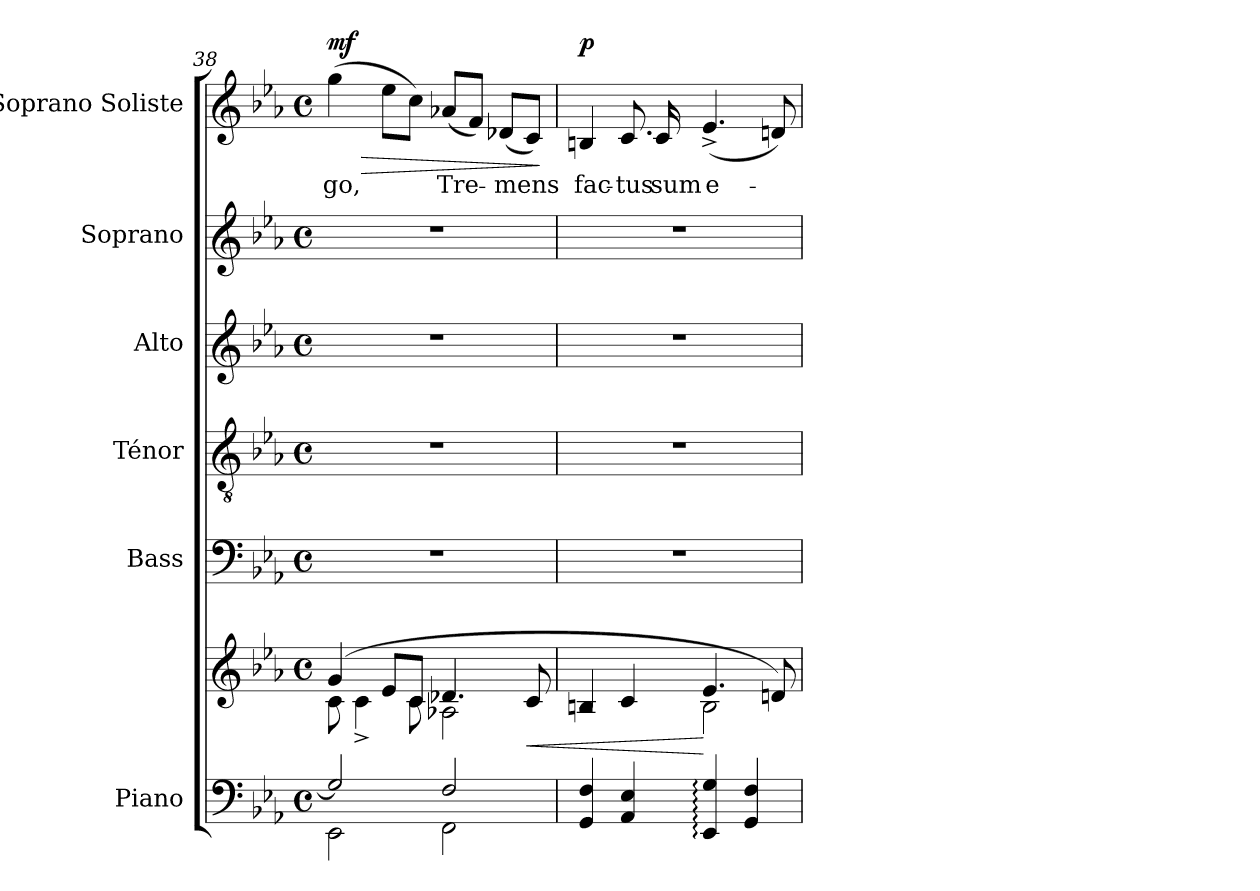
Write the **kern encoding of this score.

**kern	**kern	**dynam	**kern	**kern	**kern	**kern	**kern	**text	**dynam
*part6	*part6	*part6	*part5	*part4	*part3	*part2	*part1	*part1	*part1
*staff7	*staff6	*staff6/7	*staff5	*staff4	*staff3	*staff2	*staff1	*staff1	*staff1
*I"Piano	*	*	*I"Bass	*I"Ténor	*I"Alto	*I"Soprano	*I"Soprano Soliste	*	*
*I'Pno.	*	*	*I'B.	*I'T.	*I'A.	*I'S.	*	*	*
!!LO:LB:g=z
*clefF4	*clefG2	*	*clefF4	*clefGv2	*clefG2	*clefG2	*clefG2	*	*
*k[b-e-a-]	*k[b-e-a-]	*	*k[b-e-a-]	*k[b-e-a-]	*k[b-e-a-]	*k[b-e-a-]	*k[b-e-a-]	*	*
*M4/4	*M4/4	*	*M4/4	*M4/4	*M4/4	*M4/4	*M4/4	*	*
*met(c)	*met(c)	*	*met(c)	*met(c)	*met(c)	*met(c)	*met(c)	*	*
=38	=38	=38	=38	=38	=38	=38	=38	=38	=38
*^	*^	*	*	*	*	*	*	*	*
!	!	!	!	!	!	!	!	!	!	!	!LO:HP:b
!	!	!	!	!	!	!	!	!	!	!	!LO:DY:n=1:a
2G/]	2EE-\	(4g/	8c\	.	1r	1r	1r	1r	(4gg\	-go,	> mf
.	.	.	4c^\	.	.	.	.	.	.	.	.
.	.	8e-/L	.	.	.	.	.	.	8ee-\L	.	.
.	.	8c/J	8c\	.	.	.	.	.	8cc\J)	.	.
2F/	2FF\	4.d-X/	2A-X\	.	.	.	.	.	(>8a-X/L	Tre-	.
.	.	.	.	.	.	.	.	.	8f/J)	.	.
.	.	.	.	.	.	.	.	.	(>8d-X/L	-mens	.
!	!	!	!	!LO:HP:b	!	!	!	!	!	!	!
.	.	8c/	.	<	.	.	.	.	8c/J)	.	.
*v	*v	*	*	*	*	*	*	*	*	*	*
*	*v	*v	*	*	*	*	*	*	*	*
.	.	.	.	.	.	.	.	.	]
=39	=39	=39	=39	=39	=39	=39	=39	=39	=39
*	*^	*	*	*	*	*	*	*	*
!	!	!	!	!	!	!	!	!	!	!LO:DY:a
4GG/ 4F/	4Bn/	2rA	.	1r	1r	1r	1r	4Bn/	fac-	p
4AA-/ 4E-/	4c/	.	.	.	.	.	.	8.c/	-tus	.
.	.	.	.	.	.	.	.	16c/	sum	.
4EE-/: 4G/:	4.e-/	2B\	[	.	.	.	.	(>4.e-^/	e-	.
4GG/ 4F/	.	.	.	.	.	.	.	.	.	.
.	8dn/)	.	.	.	.	.	.	8dn/)	.	.
*	*v	*v	*	*	*	*	*	*	*	*
=	=	=	=	=	=	=	=	=	=
*-	*-	*-	*-	*-	*-	*-	*-	*-	*-
